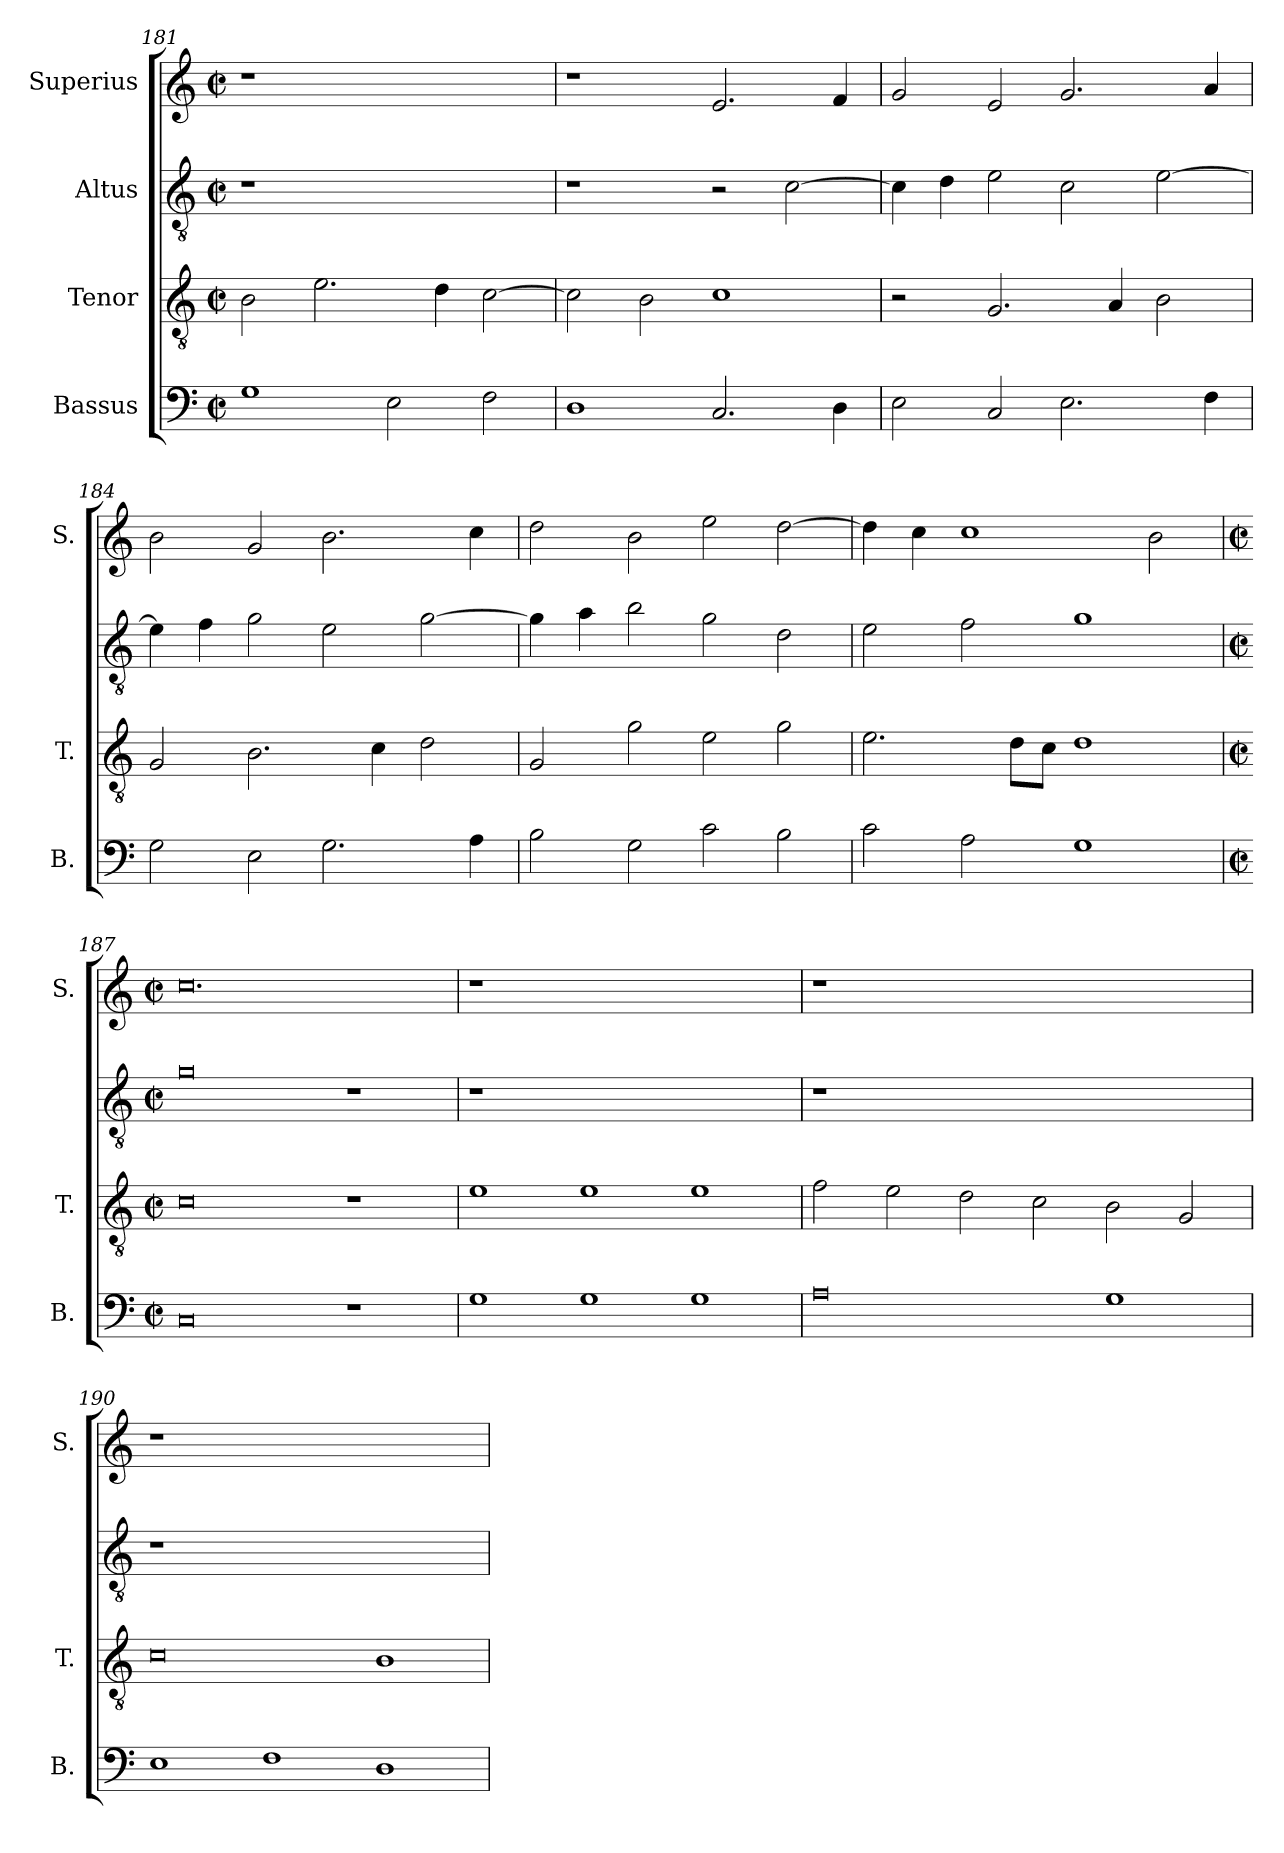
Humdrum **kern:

**kern	**kern	**kern	**kern
*part4	*part3	*part2	*part1
*staff4	*staff3	*staff2	*staff1
*I"Bassus	*I"Tenor	*I"Altus	*I"Superius
*I'B.	*I'T.	*	*I'S.
*clefF4	*clefGv2	*clefGv2	*clefG2
*	*ITrd7c12	*ITrd7c12	*
*k[]	*k[]	*k[]	*k[]
*C:	*C:	*C:	*C:
*M2/2	*M2/2	*M2/2	*M2/2
*met(c|)	*met(c|)	*met(c|)	*met(c|)
=181	=181	=181	=181
!	!	!LO:N:vis=1	!LO:N:vis=1
1Gi	2BBi\	1r	1r
.	2.Ei\	.	.
2Ei\	.	1ryy	1ryy
.	4Di\	.	.
2Fi\	[>2Ci\	.	.
!!LO:LB:g=z
=182	=182	=182	=182
1Di	2Ci\]	1r	1r
.	2BBi\	.	.
2.Ci/	1Ci	2r	2.ei/
.	.	[>2Ci\	.
4Di\	.	.	4fi/
=183	=183	=183	=183
2Ei\	2r	4Ci\]	2gi/
.	.	4Di\	.
2Ci/	2.GGi/	2Ei\	2ei/
2.Ei\	.	2Ci\	2.gi/
.	4AAi/	.	.
.	2BBi\	[>2Ei\	.
4Fi\	.	.	4ai/
=184	=184	=184	=184
2Gi\	2GGi/	4Ei\]	2bi\
.	.	4Fi\	.
2Ei\	2.BBi\	2Gi\	2gi/
2.Gi\	.	2Ei\	2.bi\
.	4Ci\	.	.
.	2Di\	[>2Gi\	.
4Ai\	.	.	4cci\
=185	=185	=185	=185
2Bi\	2GGi/	4Gi\]	2ddi\
.	.	4Ai\	.
2Gi\	2Gi\	2Bi\	2bi\
2ci\	2Ei\	2Gi\	2eei\
2Bi\	2Gi\	2Di\	[>2ddi\
!!LO:PB:g=z
=186	=186	=186	=186
2ci\	2.Ei\	2Ei\	4ddi\]
.	.	.	4cci\
2Ai\	.	2Fi\	1cci
.	8Di\L	.	.
.	8Ci\J	.	.
1Gi	1Di	1Gi	.
.	.	.	2bi\
=187	=187	=187	=187
*M2/2	*M2/2	*M2/2	*M2/2
*met(c|)	*met(c|)	*met(c|)	*met(c|)
0Ci	0Ci	0Gi	0.cci
1r	1r	1r	.
=188	=188	=188	=188
!	!	!LO:N:vis=1	!LO:N:vis=1
1Gi	1Ei	1r	1r
1Gi	1Ei	0ryy	0ryy
1Gi	1Ei	.	.
=189	=189	=189	=189
!	!	!LO:N:vis=1	!LO:N:vis=1
0Ai	2Fi\	1r	1r
.	2Ei\	.	.
.	2Di\	0ryy	0ryy
.	2Ci\	.	.
1Gi	2BBi\	.	.
.	2GGi/	.	.
!!LO:LB:g=z
=190	=190	=190	=190
!	!	!LO:N:vis=1	!LO:N:vis=1
1Ei	0Ci	1r	1r
1Fi	.	0ryy	0ryy
1Di	1BBi	.	.
=	=	=	=
*-	*-	*-	*-
